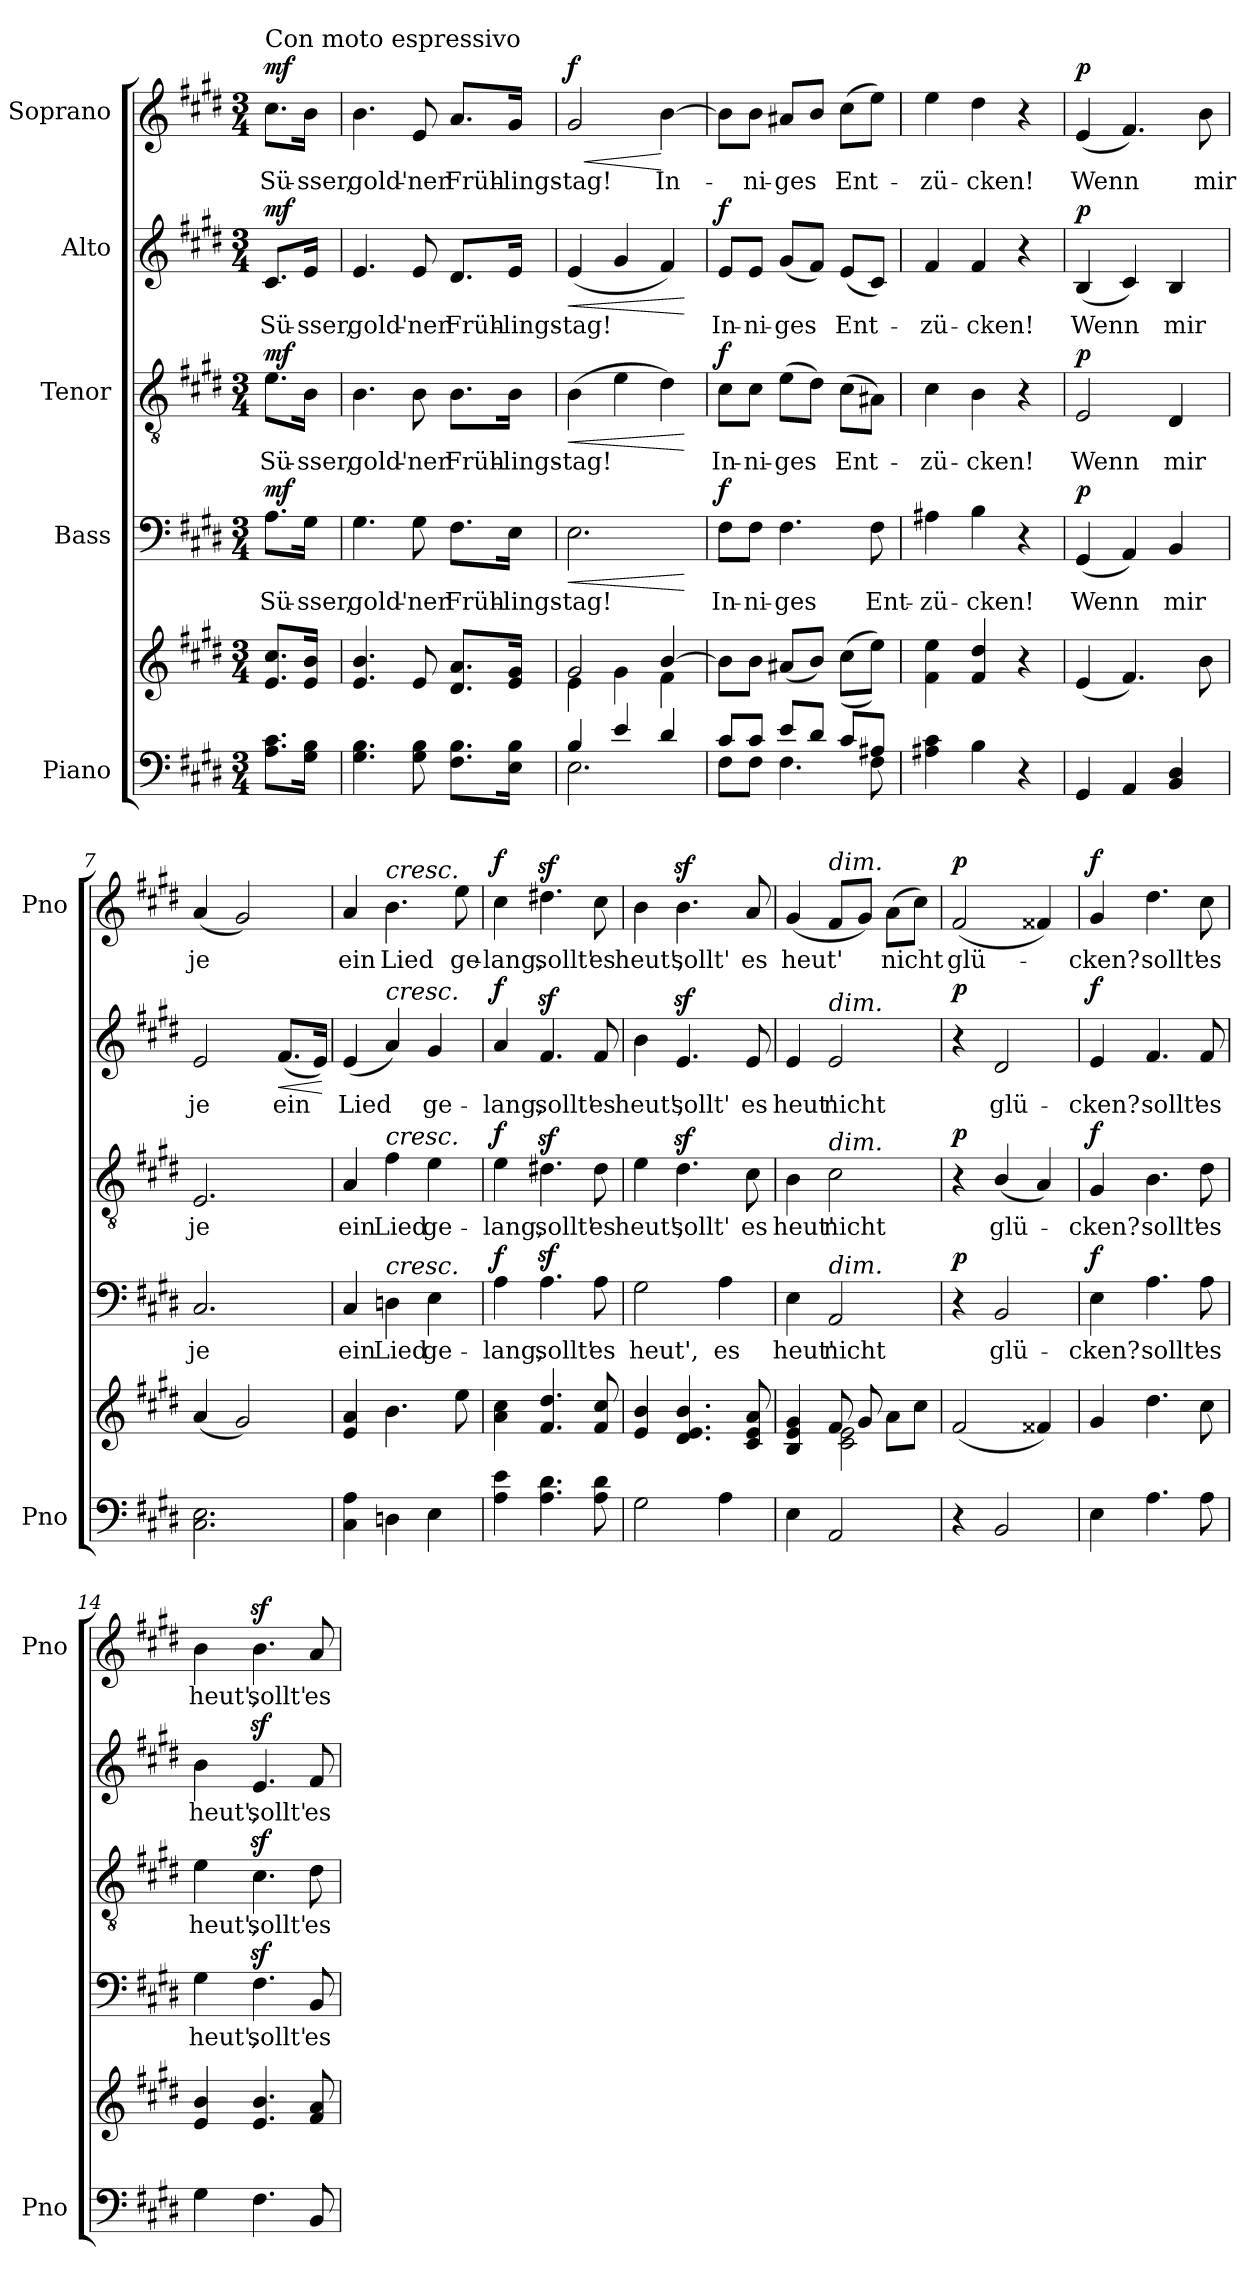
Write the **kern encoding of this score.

**kern	**kern	**kern	**text	**dynam	**kern	**text	**dynam	**kern	**text	**dynam	**kern	**text	**dynam
*part5	*part5	*part4	*part4	*part4	*part3	*part3	*part3	*part2	*part2	*part2	*part1	*part1	*part1
*staff6	*staff5	*staff4	*staff4	*staff4	*staff3	*staff3	*staff3	*staff2	*staff2	*staff2	*staff1	*staff1	*staff1
*I"Piano	*	*I"Bass	*	*	*I"Tenor	*	*	*I"Alto	*	*	*I"Soprano	*	*
*I'Pno	*	*	*	*	*	*	*	*	*	*	*I'Pno	*	*
*clefF4	*clefG2	*clefF4	*	*	*clefGv2	*	*	*clefG2	*	*	*clefG2	*	*
*k[f#c#g#d#]	*k[f#c#g#d#]	*k[f#c#g#d#]	*	*	*k[f#c#g#d#]	*	*	*k[f#c#g#d#]	*	*	*k[f#c#g#d#]	*	*
*E:	*E:	*E:	*	*	*E:	*	*	*E:	*	*	*E:	*	*
*M3/4	*M3/4	*M3/4	*	*	*M3/4	*	*	*M3/4	*	*	*M3/4	*	*
*MM96	*MM96	*MM96	*	*	*MM96	*	*	*MM96	*	*	*MM96	*	*
=1	=1	=1	=1	=1	=1	=1	=1	=1	=1	=1	=1	=1	=1
!	!	!	!	!	!	!	!	!	!	!	!LO:TX:a:t=Con moto espressivo	!	!
!	!	!	!LO:LY:b	!LO:DY:b	!	!LO:LY:b	!LO:DY:b	!	!LO:LY:b	!LO:DY:b	!	!LO:LY:b	!LO:DY:b
8.A\ 8.c#\L	8.e/ 8.cc#/L	8.A\L	Sü-	mf	8.e\L	Sü-	mf	8.c#/L	Sü-	mf	8.cc#\L	Sü-	mf
!	!	!	!LO:LY:b	!	!	!LO:LY:b	!	!	!LO:LY:b	!	!	!LO:LY:b	!
16G#\ 16B\Jk	16e/ 16b/Jk	16G#\Jk	-sser,	.	16B\Jk	-sser,	.	16e/Jk	-sser,	.	16b\Jk	-sser,	.
=2	=2	=2	=2	=2	=2	=2	=2	=2	=2	=2	=2	=2	=2
!	!	!	!LO:LY:b	!	!	!LO:LY:b	!	!	!LO:LY:b	!	!	!LO:LY:b	!
4.G#\ 4.B\	4.e/ 4.b/	4.G#\	gold'-	.	4.B\	gold'-	.	4.e/	gold'-	.	4.b\	gold'-	.
!	!	!	!LO:LY:b	!	!	!LO:LY:b	!	!	!LO:LY:b	!	!	!LO:LY:b	!
8G#\ 8B\	8e/	8G#\	-ner	.	8B\	-ner	.	8e/	-ner	.	8e/	-ner	.
!	!	!	!LO:LY:b	!	!	!LO:LY:b	!	!	!LO:LY:b	!	!	!LO:LY:b	!
8.F#\ 8.B\L	8.d#/ 8.a/L	8.F#\L	Früh-	.	8.B\L	Früh-	.	8.d#/L	Früh-	.	8.a/L	Früh-	.
!	!	!	!LO:LY:b	!	!	!LO:LY:b	!	!	!LO:LY:b	!	!	!LO:LY:b	!
16E\ 16B\Jk	16e/ 16g#/Jk	16E\Jk	-lings-	.	16B\Jk	-lings-	.	16e/Jk	-lings-	.	16g#/Jk	-lings-	.
=3	=3	=3	=3	=3	=3	=3	=3	=3	=3	=3	=3	=3	=3
*^	*^	*	*	*	*	*	*	*	*	*	*	*	*
!	!	!	!	!	!LO:LY:b	!LO:HP:b	!	!LO:LY:b	!LO:HP:b	!	!LO:LY:b	!LO:HP:b	!	!LO:LY:b	!LO:HP:b
!	!	!	!	!	!	!	!	!	!	!	!	!	!	!	!LO:DY:n=1:b
4B/	2.E\	2g#/	4e\	2.E\	-tag!	<	(>4B\	-tag!	<	(<4e/	-tag!	<	2g#/	-tag!	< f
4e/	.	.	4g#\	.	.	.	4e\	.	.	4g#/	.	.	.	.	.
!	!	!	!	!	!	!	!	!	!	!	!	!	!	!LO:LY:b	!
4d#/	.	[4b/	4f#\	.	.	.	4d#\)	.	.	4f#/)	.	.	[4b\	In-	[
*v	*v	*	*	*	*	*	*	*	*	*	*	*	*	*	*
*	*v	*v	*	*	*	*	*	*	*	*	*	*	*	*
.	.	.	.	[	.	.	[	.	.	[	.	.	.
=4	=4	=4	=4	=4	=4	=4	=4	=4	=4	=4	=4	=4	=4
*^	*	*	*	*	*	*	*	*	*	*	*	*	*
!	!	!	!	!LO:LY:b	!LO:DY:b	!	!LO:LY:b	!LO:DY:b	!	!LO:LY:b	!LO:DY:b	!	!	!
8c#/L	8F#\L	8b\L]	8F#\L	In-	f	8c#\L	In-	f	8e/L	In-	f	8b\L]	.	.
!	!	!	!	!LO:LY:b	!	!	!LO:LY:b	!	!	!LO:LY:b	!	!	!LO:LY:b	!
8c#/J	8F#\J	8b\J	8F#\J	-ni-	.	8c#\J	-ni-	.	8e/J	-ni-	.	8b\J	-ni-	.
!	!	!	!	!LO:LY:b	!	!	!LO:LY:b	!	!	!LO:LY:b	!	!	!LO:LY:b	!
8e/L	4.F#\	(<8a#X/L	4.F#\	-ges	.	(>8e\L	-ges	.	(<8g#/L	-ges	.	8a#X/L	-ges	.
8d#/J	.	8b/J)	.	.	.	8d#\J)	.	.	8f#/J)	.	.	8b/J	.	.
!	!	!	!	!	!	!	!LO:LY:b	!	!	!LO:LY:b	!	!	!LO:LY:b	!
8c#/L	.	(>(>8cc#\L	.	.	.	(>8c#\L	Ent-	.	(<8e/L	Ent-	.	(>8cc#\L	Ent-	.
!	!	!	!	!LO:LY:b	!	!	!	!	!	!	!	!	!	!
8A#X/J	8F#\	8ee\J))	8F#\	Ent-	.	8A#X\J)	.	.	8c#/J)	.	.	8ee\J)	.	.
=5	=5	=5	=5	=5	=5	=5	=5	=5	=5	=5	=5	=5	=5	=5
!	!	!	!	!LO:LY:b	!	!	!LO:LY:b	!	!	!LO:LY:b	!	!	!LO:LY:b	!
*v	*v	*	*	*	*	*	*	*	*	*	*	*	*	*
4A#X\ 4c#\	4f#\ 4ee\	4A#X\	-zü-	.	4c#\	-zü-	.	4f#/	-zü-	.	4ee\	-zü-	.
!	!	!	!LO:LY:b	!	!	!LO:LY:b	!	!	!LO:LY:b	!	!	!LO:LY:b	!
4B\	4f#/ 4dd#/	4B\	-cken!	.	4B\	-cken!	.	4f#/	-cken!	.	4dd#\	-cken!	.
4r	4r	4r	.	.	4r	.	.	4r	.	.	4r	.	.
!!LO:PB:g=z
=6	=6	=6	=6	=6	=6	=6	=6	=6	=6	=6	=6	=6	=6
!	!	!	!LO:LY:b	!LO:DY:b	!	!LO:LY:b	!LO:DY:b	!	!LO:LY:b	!LO:DY:b	!	!LO:LY:b	!LO:DY:b
4GG#/	(<4e/	(<4GG#/	Wenn	p	2E/	Wenn	p	(<4B/	Wenn	p	(<4e/	Wenn	p
4AA/	4.f#/)	4AA/)	.	.	.	.	.	4c#/)	.	.	4.f#/)	.	.
!	!	!	!LO:LY:b	!	!	!LO:LY:b	!	!	!LO:LY:b	!	!	!	!
4BB/ 4D#/	.	4BB/	mir	.	4D#/	mir	.	4B/	mir	.	.	.	.
!	!	!	!	!	!	!	!	!	!	!	!	!LO:LY:b	!
.	8b\	.	.	.	.	.	.	.	.	.	8b\	mir	.
=7	=7	=7	=7	=7	=7	=7	=7	=7	=7	=7	=7	=7	=7
!	!	!	!LO:LY:b	!	!	!LO:LY:b	!	!	!LO:LY:b	!	!	!LO:LY:b	!
2.C#\ 2.E\	(<4a/	2.C#/	je	.	2.E/	je	.	2e/	je	.	(<4a/	je	.
.	2g#/)	.	.	.	.	.	.	.	.	.	2g#/)	.	.
!	!	!	!	!	!	!	!	!	!LO:LY:b	!LO:HP:b	!	!	!
.	.	.	.	.	.	.	.	(<8.f#/L	ein	<	.	.	.
.	.	.	.	.	.	.	.	16e/Jk)	.	.	.	.	.
.	.	.	.	.	.	.	.	.	.	[	.	.	.
=8	=8	=8	=8	=8	=8	=8	=8	=8	=8	=8	=8	=8	=8
!	!	!	!LO:LY:b	!	!	!LO:LY:b	!	!	!LO:LY:b	!	!	!LO:LY:b	!
4C#\ 4A\	4e/ 4a/	4C#/	ein	.	4A/	ein	.	(<4e/	Lied	.	4a/	ein	.
!	!	!	!	!	!	!	!	!	!	!	!LO:TX:a:i:t=cresc.	!	!
!	!	!	!	!	!	!	!	!LO:TX:a:i:t=cresc.	!	!	!	!	!
!	!	!	!	!	!LO:TX:a:i:t=cresc.	!	!	!	!	!	!	!	!
!	!	!LO:TX:a:i:t=cresc.	!	!	!	!	!	!	!	!	!	!	!
!	!	!	!LO:LY:b	!	!	!LO:LY:b	!	!	!	!	!	!LO:LY:b	!
4Dn\	4.b\	4Dn\	Lied	.	4f#\	Lied	.	4a/)	.	.	4.b\	Lied	.
!	!	!	!LO:LY:b	!	!	!LO:LY:b	!	!	!LO:LY:b	!	!	!	!
4E\	.	4E\	ge-	.	4e\	ge-	.	4g#/	ge-	.	.	.	.
!	!	!	!	!	!	!	!	!	!	!	!	!LO:LY:b	!
.	8ee\	.	.	.	.	.	.	.	.	.	8ee\	ge-	.
=9	=9	=9	=9	=9	=9	=9	=9	=9	=9	=9	=9	=9	=9
!	!	!	!LO:LY:b	!LO:DY:b	!	!LO:LY:b	!LO:DY:b	!	!LO:LY:b	!LO:DY:b	!	!LO:LY:b	!LO:DY:b
4A\ 4e\	4a\ 4cc#\	4A\	-lang,	f	4e\	-lang,	f	4a/	-lang,	f	4cc#\	-lang,	f
!	!	!	!LO:LY:b	!	!	!LO:LY:b	!	!	!LO:LY:b	!	!	!LO:LY:b	!
4.A\ 4.d#\	4.f#/ 4.dd#/	4.Az<\	sollt'	.	4.d#Xz<\	sollt'	.	4.f#z</	sollt'	.	4.dd#Xz<\	sollt'	.
!	!	!	!LO:LY:b	!	!	!LO:LY:b	!	!	!LO:LY:b	!	!	!LO:LY:b	!
8A\ 8d#\	8f#/ 8cc#/	8A\	es	.	8d#\	es	.	8f#/	es	.	8cc#\	es	.
=10	=10	=10	=10	=10	=10	=10	=10	=10	=10	=10	=10	=10	=10
!	!	!	!LO:LY:b	!	!	!LO:LY:b	!	!	!LO:LY:b	!	!	!LO:LY:b	!
2G#\	4e/ 4b/	2G#\	heut',	.	4e\	heut',	.	4b\	heut',	.	4b\	heut',	.
!	!	!	!	!	!	!LO:LY:b	!	!	!LO:LY:b	!	!	!LO:LY:b	!
.	4.d#/ 4.e/ 4.b/	.	.	.	4.d#z<\	sollt'	.	4.ez</	sollt'	.	4.bz<\	sollt'	.
!	!	!	!LO:LY:b	!	!	!	!	!	!	!	!	!	!
4A\	.	4A\	es	.	.	.	.	.	.	.	.	.	.
!	!	!	!	!	!	!LO:LY:b	!	!	!LO:LY:b	!	!	!LO:LY:b	!
.	8c#/ 8e/ 8a/	.	.	.	8c#\	es	.	8e/	es	.	8a/	es	.
=11	=11	=11	=11	=11	=11	=11	=11	=11	=11	=11	=11	=11	=11
*	*^	*	*	*	*	*	*	*	*	*	*	*	*
!	!	!	!	!LO:LY:b	!	!	!LO:LY:b	!	!	!LO:LY:b	!	!	!LO:LY:b	!
4E\	4B/ 4e/ 4g#/	4ryy	4E\	heut'	.	4B\	heut'	.	4e/	heut'	.	(<4g#/	heut'	.
!	!	!	!	!	!	!	!	!	!	!	!	!LO:TX:a:i:t=dim.	!	!
!	!	!	!	!	!	!	!	!	!LO:TX:a:i:t=dim.	!	!	!	!	!
!	!	!	!	!	!	!LO:TX:a:i:t=dim.	!	!	!	!	!	!	!	!
!	!	!	!LO:TX:a:i:t=dim.	!	!	!	!	!	!	!	!	!	!	!
!	!	!	!	!LO:LY:b	!	!	!LO:LY:b	!	!	!LO:LY:b	!	!	!	!
2AA/	8f#/	2c#\ 2e\	2AA/	nicht	.	2c#\	nicht	.	2e/	nicht	.	8f#/L	.	.
.	8g#/	.	.	.	.	.	.	.	.	.	.	8g#/J)	.	.
!	!	!	!	!	!	!	!	!	!	!	!	!	!LO:LY:b	!
.	8a\L	.	.	.	.	.	.	.	.	.	.	(>8a\L	nicht	.
.	8cc#\J	.	.	.	.	.	.	.	.	.	.	8cc#\J)	.	.
*	*v	*v	*	*	*	*	*	*	*	*	*	*	*	*
=12	=12	=12	=12	=12	=12	=12	=12	=12	=12	=12	=12	=12	=12
!	!	!	!	!LO:DY:b	!	!	!LO:DY:b	!	!	!LO:DY:b	!	!LO:LY:b	!LO:DY:b
4r	(<2f#/	4r	.	p	4r	.	p	4r	.	p	(<2f#/	glü-	p
!	!	!	!LO:LY:b	!	!	!LO:LY:b	!	!	!LO:LY:b	!	!	!	!
2BB/	.	2BB/	glü-	.	(<4B/	glü-	.	2d#/	glü-	.	.	.	.
.	4f##X/)	.	.	.	4A/)	.	.	.	.	.	4f##X/)	.	.
!!LO:PB:g=z
=13	=13	=13	=13	=13	=13	=13	=13	=13	=13	=13	=13	=13	=13
!	!	!	!LO:LY:b	!LO:DY:b	!	!LO:LY:b	!LO:DY:b	!	!LO:LY:b	!LO:DY:b	!	!LO:LY:b	!LO:DY:b
4E\	4g#/	4E\	­cken?	f	4G#/	­cken?	f	4e/	­cken?	f	4g#/	­cken?	f
!	!	!	!LO:LY:b	!	!	!LO:LY:b	!	!	!LO:LY:b	!	!	!LO:LY:b	!
4.A\	4.dd#\	4.A\	sollt'	.	4.B\	sollt'	.	4.f#/	sollt'	.	4.dd#\	sollt'	.
!	!	!	!LO:LY:b	!	!	!LO:LY:b	!	!	!LO:LY:b	!	!	!LO:LY:b	!
8A\	8cc#\	8A\	es	.	8d#\	es	.	8f#/	es	.	8cc#\	es	.
=14	=14	=14	=14	=14	=14	=14	=14	=14	=14	=14	=14	=14	=14
!	!	!	!LO:LY:b	!	!	!LO:LY:b	!	!	!LO:LY:b	!	!	!LO:LY:b	!
4G#\	4e/ 4b/	4G#\	heut',	.	4e\	heut',	.	4b\	heut',	.	4b\	heut',	.
!	!	!	!LO:LY:b	!	!	!LO:LY:b	!	!	!LO:LY:b	!	!	!LO:LY:b	!
4.F#\	4.e/ 4.b/	4.F#z<\	sollt'	.	4.c#z<\	sollt'	.	4.ez</	sollt'	.	4.bz<\	sollt'	.
!	!	!	!LO:LY:b	!	!	!LO:LY:b	!	!	!LO:LY:b	!	!	!LO:LY:b	!
8BB/	8f#/ 8a/	8BB/	es	.	8d#\	es	.	8f#/	es	.	8a/	es	.
=	=	=	=	=	=	=	=	=	=	=	=	=	=
*-	*-	*-	*-	*-	*-	*-	*-	*-	*-	*-	*-	*-	*-
